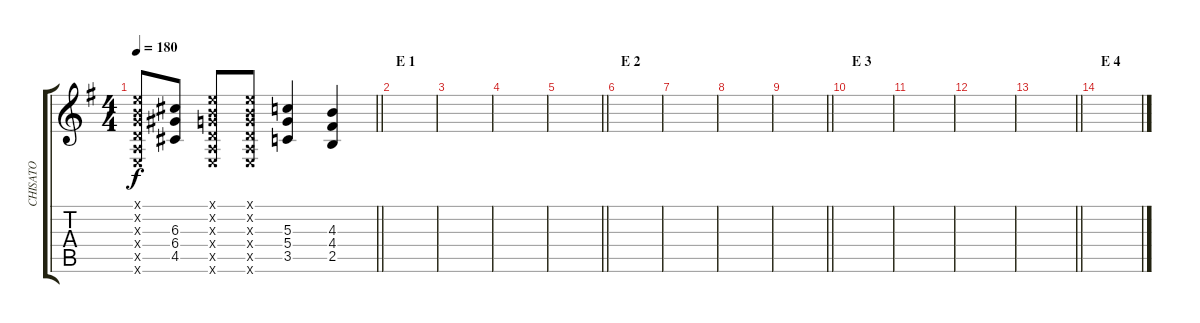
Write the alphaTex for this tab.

\track ("CHISATO" "CHISATO") {instrument distortionguitar}
\staff {score tabs}
\tuning (E4 B3 G3 D3 A2 E2) {hide}
\ts (4 4)
\tempo 180
\clef g2
\barLineRight lightlight
\ks g
(0.1{x} 0.2{x} 0.3{x} 0.4{x} 0.5{x} 0.6{x}).8{dy f} (6.3 6.4 4.5).8 (0.1{x} 0.2{x} 0.3{x} 0.4{x} 0.5{x} 0.6{x}).8 (0.1{x} 0.2{x} 0.3{x} 0.4{x} 0.5{x} 0.6{x}).8 (5.3 5.4 3.5).4 (4.3 4.4 2.5).4 |
\section ("" "E 1")
|
|
|
\barLineRight lightlight
|
\section ("" "E 2")
|
|
|
\barLineRight lightlight
|
\section ("" "E 3")
|
|
|
\barLineRight lightlight
|
\section ("" "E 4")
